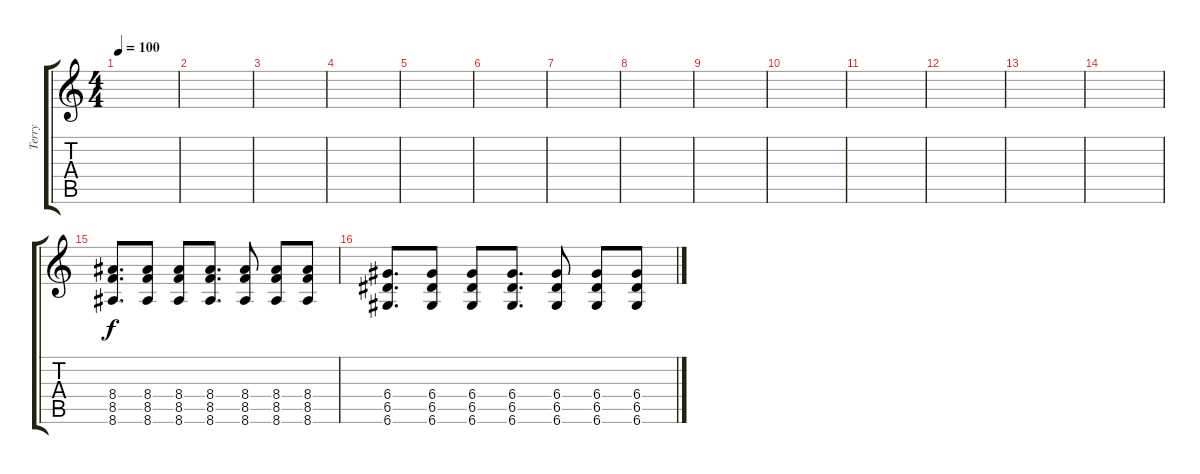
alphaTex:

\track ("Terry" "Terry") {instrument overdrivenguitar}
\staff {score tabs}
\tuning (F4 C4 G3 D3 A2 D2) {hide}
\ts (4 4)
\tempo 100
\clef g2
\ks c
|
|
|
|
|
|
|
|
|
|
|
|
|
|
(8.4 8.5 8.6).8{d} (8.4 8.5 8.6).8 (8.4 8.5 8.6).8 (8.4 8.5 8.6).8{d} (8.4 8.5 8.6).8 (8.4 8.5 8.6).8 (8.4 8.5 8.6).8 |
(6.4 6.5 6.6).8{d} (6.4 6.5 6.6).8 (6.4 6.5 6.6).8 (6.4 6.5 6.6).8{d} (6.4 6.5 6.6).8 (6.4 6.5 6.6).8 (6.4 6.5 6.6).8
